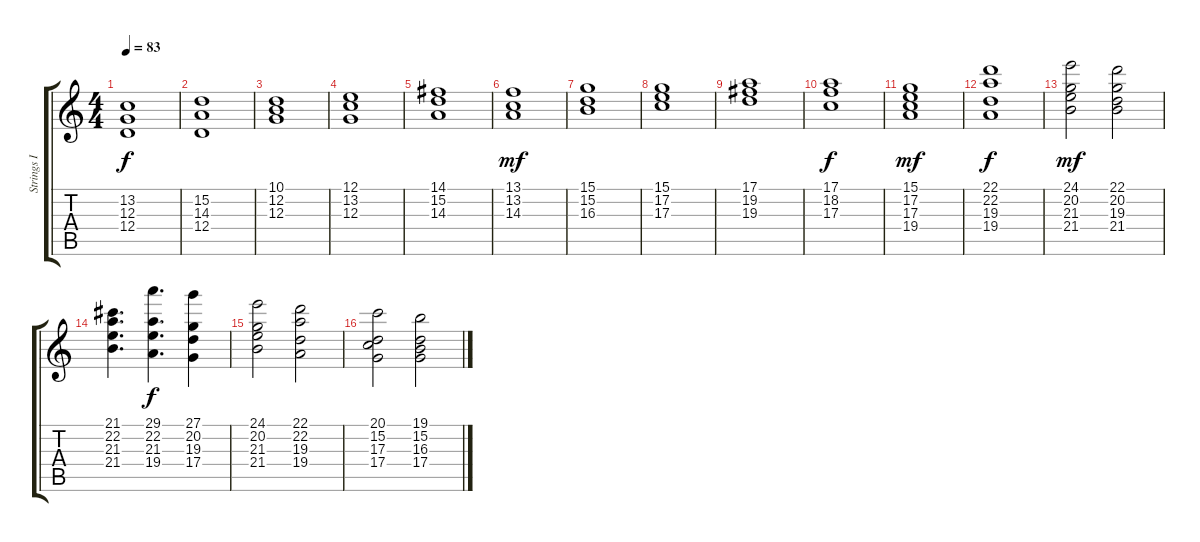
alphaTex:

\track ("Strings I" "Strings I") {instrument stringensemble1}
\staff {score tabs}
\tuning (E4 B3 G3 D3 A2 E2) {hide}
\ts (4 4)
\tempo 83
\clef g2
\ks c
(13.2 12.3 12.4).1{dy f} |
(15.2 14.3 12.4).1 |
\section ("" "")
(10.1 12.2 12.3).1 |
(12.1 13.2 12.3).1 |
(14.1 15.2 14.3).1 |
(13.1 13.2 14.3).1{dy mf} |
(15.1 15.2 16.3).1 |
(15.1 17.2 17.3).1 |
(17.1 19.2 19.3).1 |
(17.1 18.2 17.3).1{dy f} |
\section ("" "")
(15.1 17.2 17.3 19.4).1{dy mf} |
(22.1 22.2 19.3 19.4).1{dy f} |
(24.1 20.2 21.3 21.4).2{dy mf} (22.1 20.2 19.3 21.4).2 |
(21.1 22.2 21.3 21.4).4{d} (29.1 22.2 21.3 19.4).4{d dy f} (27.1 20.2 19.3 17.4).4 |
(24.1 20.2 21.3 21.4).2 (22.1 22.2 19.3 19.4).2 |
(20.1 15.2 17.3 17.4).2 (19.1 15.2 16.3 17.4).2
